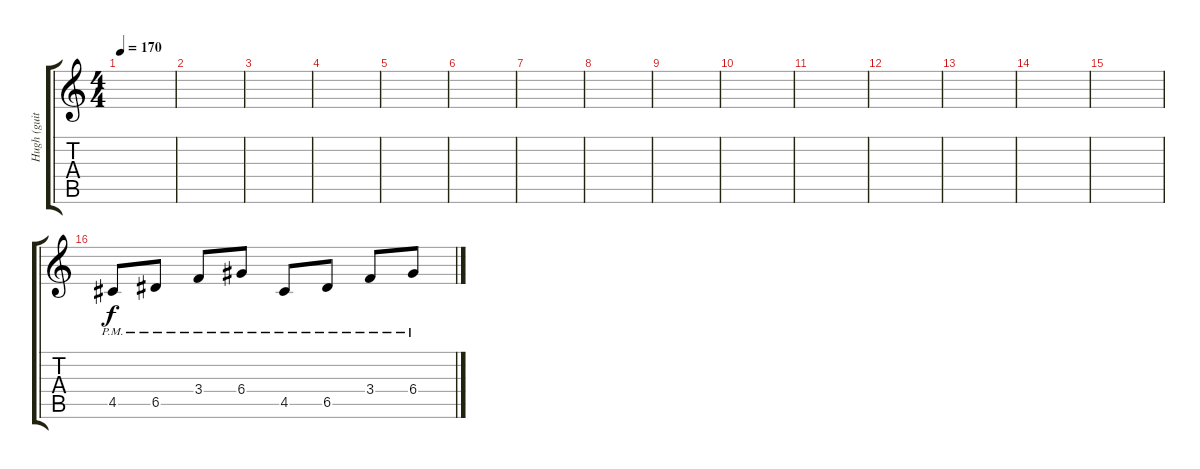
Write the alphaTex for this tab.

\track ("Hugh (guitar)" "Hugh (guit") {instrument overdrivenguitar}
\staff {score tabs}
\tuning (E4 B3 G3 D3 A2 E2) {hide}
\ts (4 4)
\tempo 170
\clef g2
\ks c
|
|
|
|
|
|
|
|
|
|
|
|
|
|
|
4.5{pm}.8 6.5{pm}.8 3.4{pm}.8 6.4{pm}.8 4.5{pm}.8 6.5{pm}.8 3.4{pm}.8 6.4{pm}.8
